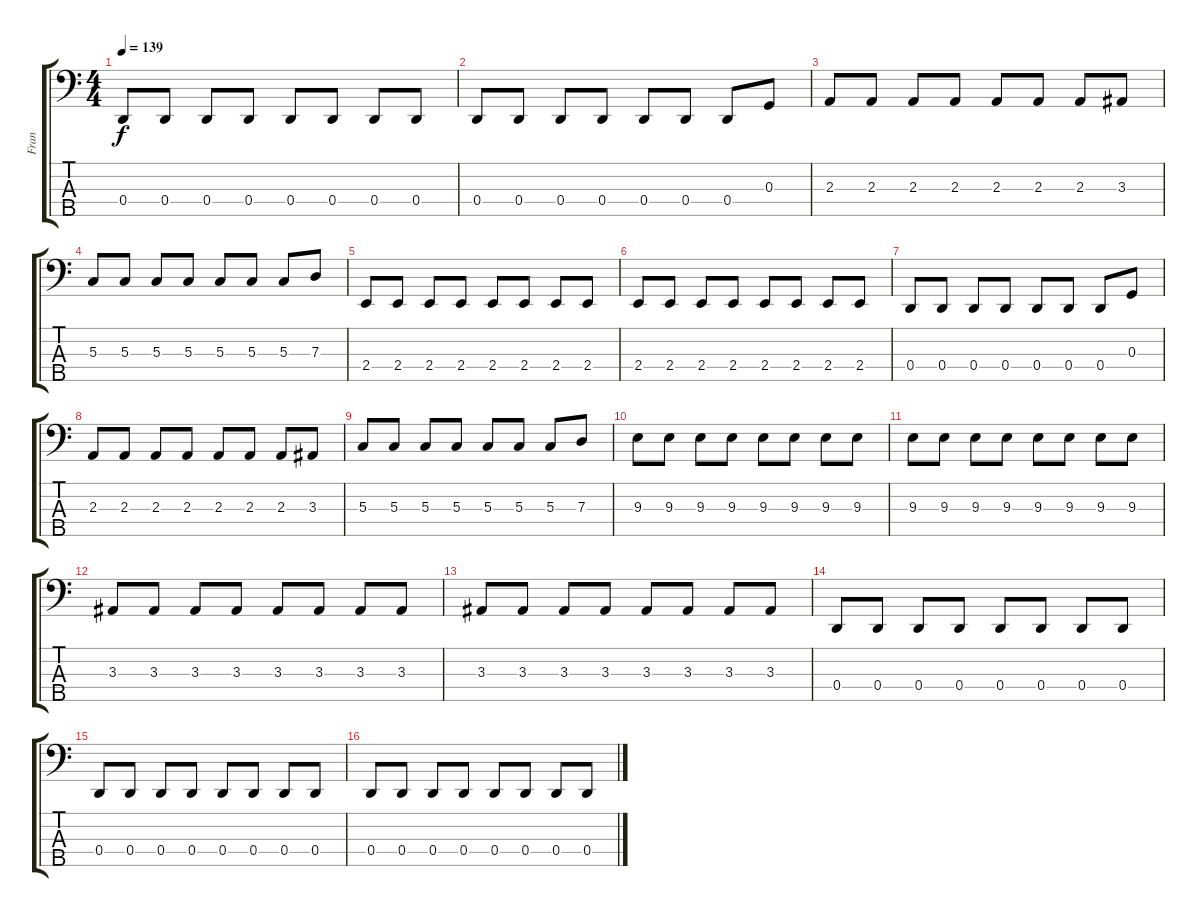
\track ("Fran" "Fran") {instrument electricbassfinger}
\staff {score tabs}
\tuning (F2 C2 G1 D1 A0) {hide}
\ts (4 4)
\tempo 139
\clef f4
\ks c
0.4.8{dy f} 0.4.8 0.4.8 0.4.8 0.4.8 0.4.8 0.4.8 0.4.8 |
0.4.8 0.4.8 0.4.8 0.4.8 0.4.8 0.4.8 0.4.8 0.3.8 |
2.3.8 2.3.8 2.3.8 2.3.8 2.3.8 2.3.8 2.3.8 3.3.8 |
5.3.8 5.3.8 5.3.8 5.3.8 5.3.8 5.3.8 5.3.8 7.3.8 |
2.4.8 2.4.8 2.4.8 2.4.8 2.4.8 2.4.8 2.4.8 2.4.8 |
2.4.8 2.4.8 2.4.8 2.4.8 2.4.8 2.4.8 2.4.8 2.4.8 |
0.4.8 0.4.8 0.4.8 0.4.8 0.4.8 0.4.8 0.4.8 0.3.8 |
2.3.8 2.3.8 2.3.8 2.3.8 2.3.8 2.3.8 2.3.8 3.3.8 |
5.3.8 5.3.8 5.3.8 5.3.8 5.3.8 5.3.8 5.3.8 7.3.8 |
9.3.8 9.3.8 9.3.8 9.3.8 9.3.8 9.3.8 9.3.8 9.3.8 |
9.3.8 9.3.8 9.3.8 9.3.8 9.3.8 9.3.8 9.3.8 9.3.8 |
3.3.8 3.3.8 3.3.8 3.3.8 3.3.8 3.3.8 3.3.8 3.3.8 |
3.3.8 3.3.8 3.3.8 3.3.8 3.3.8 3.3.8 3.3.8 3.3.8 |
0.4.8 0.4.8 0.4.8 0.4.8 0.4.8 0.4.8 0.4.8 0.4.8 |
0.4.8 0.4.8 0.4.8 0.4.8 0.4.8 0.4.8 0.4.8 0.4.8 |
0.4.8 0.4.8 0.4.8 0.4.8 0.4.8 0.4.8 0.4.8 0.4.8
